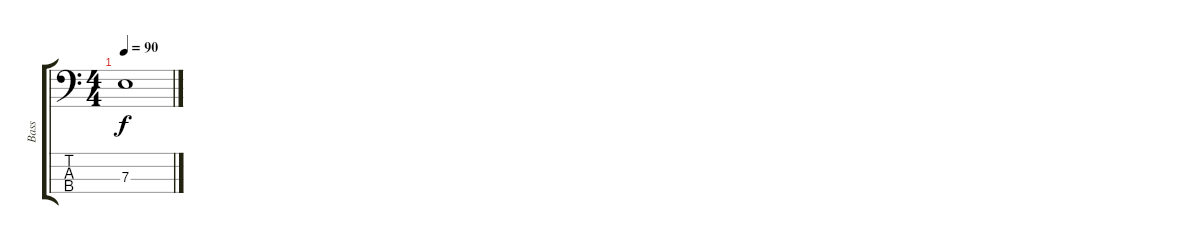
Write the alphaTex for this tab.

\track ("Bass" "Bass") {instrument electricbassfinger}
\staff {score tabs}
\tuning (G2 D2 A1 E1) {hide}
\ts (4 4)
\tempo 90
\clef f4
\ks c
7.3{t}.1{dy f}
